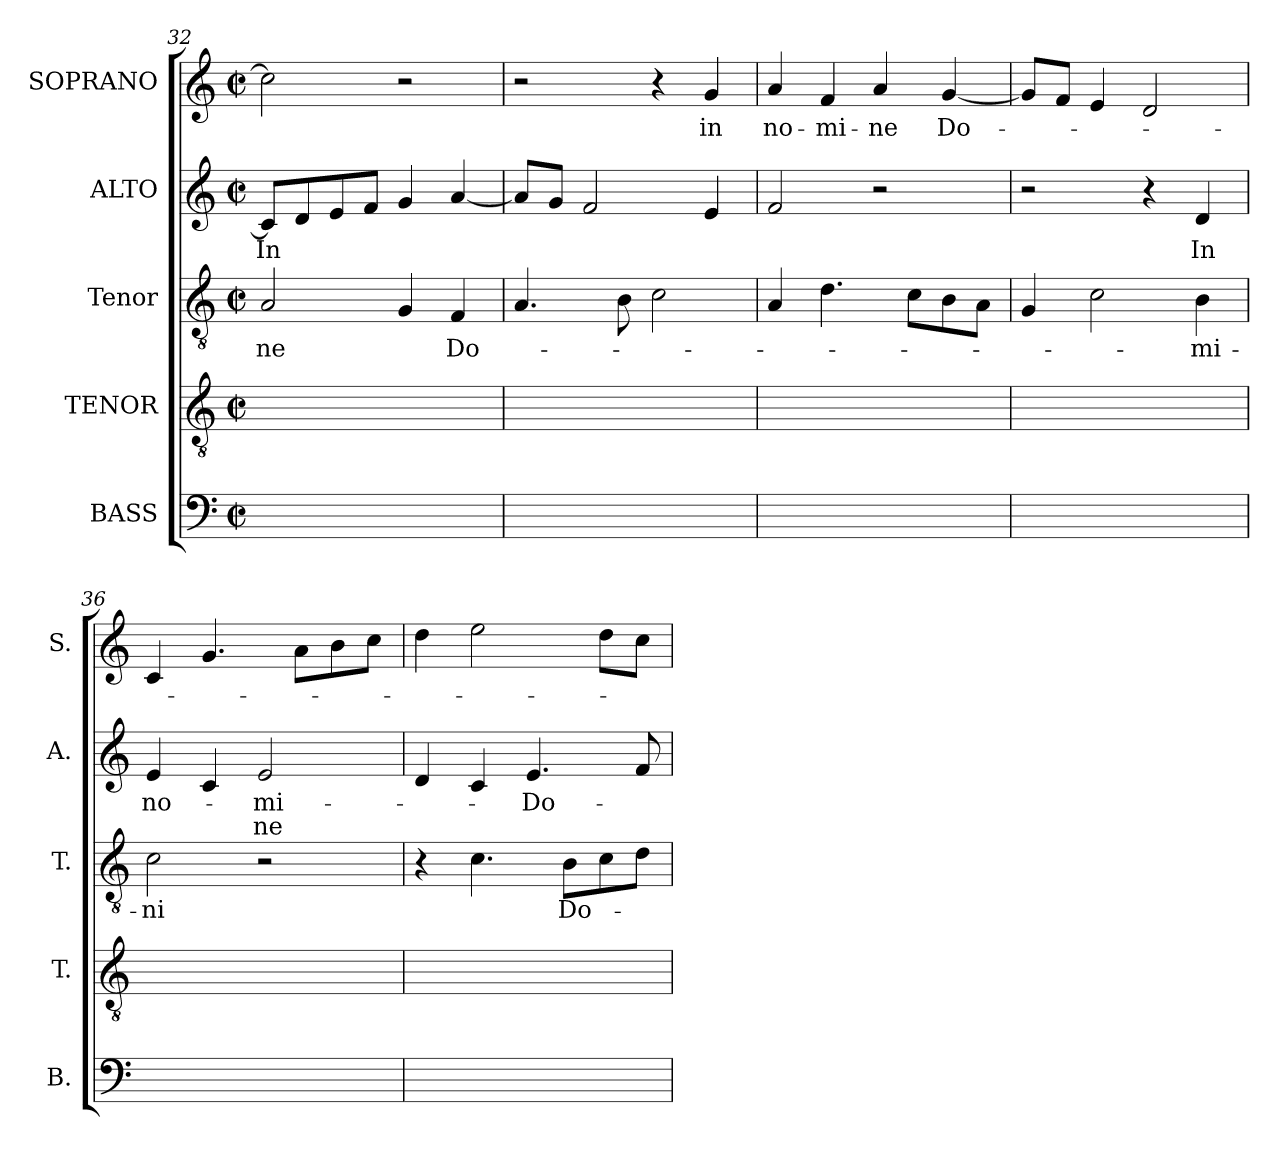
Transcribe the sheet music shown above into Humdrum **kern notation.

**kern	**kern	**kern	**text	**kern	**text	**text	**kern	**text
*part5	*part4	*part3	*part3	*part2	*part2	*part2	*part1	*part1
*staff5	*staff4	*staff3	*staff3	*staff2	*staff2	*staff2	*staff1	*staff1
*I"BASS	*I"TENOR	*I"Tenor	*	*I"ALTO	*	*	*I"SOPRANO	*
*I'B.	*I'T.	*I'T.	*	*I'A.	*	*	*I'S.	*
*clefF4	*clefGv2	*clefGv2	*	*clefG2	*	*	*clefG2	*
*	*ITrd7c12	*ITrd7c12	*	*	*	*	*	*
*k[]	*k[]	*k[]	*	*k[]	*	*	*k[]	*
*C:	*C:	*C:	*	*C:	*	*	*C:	*
*M2/2	*M2/2	*M2/2	*	*M2/2	*	*	*M2/2	*
*met(c|)	*met(c|)	*met(c|)	*	*met(c|)	*	*	*met(c|)	*
=32	=32	=32	=32	=32	=32	=32	=32	=32
!	!	!	!LO:LY:b:color=#000000	!	!	!	!	!
!	!	!	!	!	!LO:LY:b:color=#000000	!	!	!
1ryy	1ryy	2AAi/	-ne	8ci/L]	In	.	2cci\]	.
.	.	.	.	8di/	.	.	.	.
.	.	.	.	8ei/	.	.	.	.
.	.	.	.	8fi/J	.	.	.	.
.	.	4GGi/	.	4gi/	.	.	2r	.
!	!	!	!LO:LY:b:color=#000000	!	!	!	!	!
.	.	4FFi/	Do-	[4ai/	.	.	.	.
!!LO:LB:g=z
=33	=33	=33	=33	=33	=33	=33	=33	=33
1ryy	1ryy	4.AAi/	.	8ai/L]	.	.	2r	.
.	.	.	.	8gi/J	.	.	.	.
.	.	.	.	2fi/	.	.	.	.
.	.	8BBi\	.	.	.	.	.	.
.	.	2Ci\	.	.	.	.	4r	.
!	!	!	!	!	!	!	!	!LO:LY:b:color=#000000
.	.	.	.	4ei/	.	.	4gi/	in
=34	=34	=34	=34	=34	=34	=34	=34	=34
!	!	!	!	!	!	!	!	!LO:LY:b:color=#000000
1ryy	1ryy	4AAi/	.	2fi/	.	.	4ai/	no-
!	!	!	!	!	!	!	!	!LO:LY:b:color=#000000
.	.	4.Di\	.	.	.	.	4fi/	-mi-
!	!	!	!	!	!	!	!	!LO:LY:b:color=#000000
.	.	.	.	2r	.	.	4ai/	-ne
.	.	8Ci\L	.	.	.	.	.	.
!	!	!	!	!	!	!	!	!LO:LY:b:color=#000000
.	.	8BBi\	.	.	.	.	[4gi/	Do-
.	.	8AAi\J	.	.	.	.	.	.
=35	=35	=35	=35	=35	=35	=35	=35	=35
1ryy	1ryy	4GGi/	.	2r	.	.	8gi/L]	.
.	.	.	.	.	.	.	8fi/J	.
.	.	2Ci\	.	.	.	.	4ei/	.
.	.	.	.	4r	.	.	2di/	.
!	!	!	!LO:LY:b:color=#000000	!	!	!	!	!
!	!	!	!	!	!LO:LY:b:color=#000000	!	!	!
.	.	4BBi\	-mi-	4di/	In	.	.	.
=36	=36	=36	=36	=36	=36	=36	=36	=36
!	!	!	!LO:LY:b:color=#000000	!	!	!	!	!
!	!	!	!	!	!LO:LY:b:color=#000000	!	!	!
1ryy	1ryy	2Ci\	-ni	4ei/	no-	.	4ci/	.
.	.	.	.	4ci/	.	.	4.gi/	.
!	!	!	!	!	!LO:LY:b:color=#000000	!LO:LY:b:color=#000000	!	!
.	.	2r	.	2ei/	-mi-	-ne	.	.
.	.	.	.	.	.	.	8ai\L	.
.	.	.	.	.	.	.	8bi\	.
.	.	.	.	.	.	.	8cci\J	.
=37	=37	=37	=37	=37	=37	=37	=37	=37
1ryy	1ryy	4r	.	4di/	.	.	4ddi\	.
.	.	4.Ci\	.	4ci/	.	.	2eei\	.
!	!	!	!	!	!LO:LY:b:color=#000000	!	!	!
.	.	.	.	4.ei/	Do-	.	.	.
!	!	!	!LO:LY:b:color=#000000	!	!	!	!	!
.	.	8BBi\L	Do-	.	.	.	.	.
.	.	8Ci\	.	.	.	.	8ddi\L	.
.	.	8Di\J	.	8fi/	.	.	8cci\J	.
=	=	=	=	=	=	=	=	=
*-	*-	*-	*-	*-	*-	*-	*-	*-
